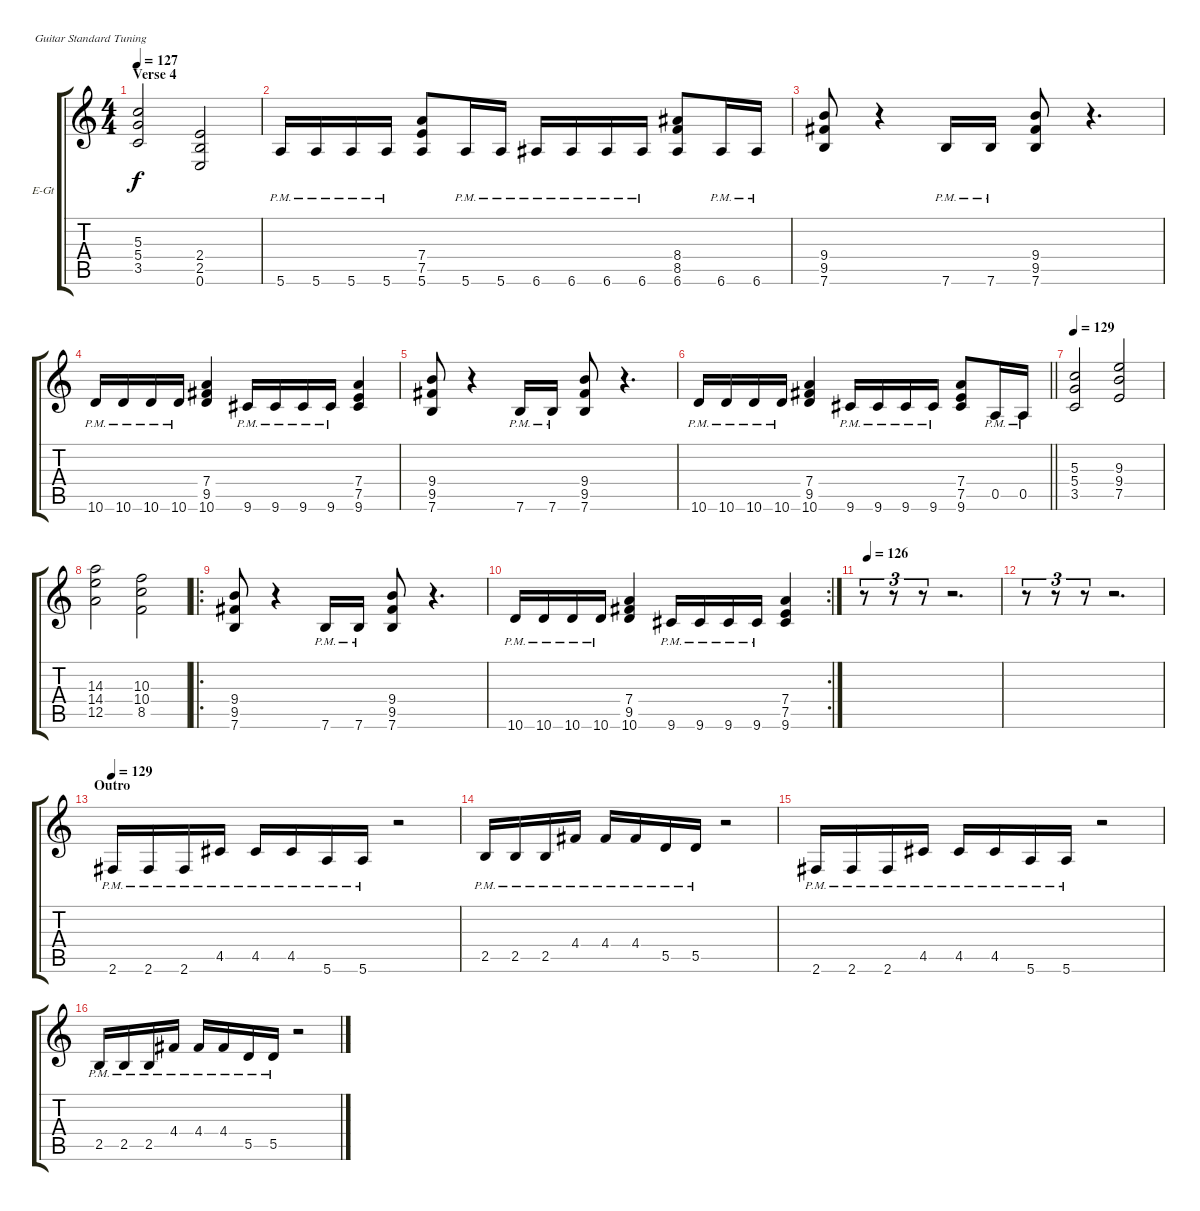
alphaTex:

\bracketExtendMode groupsimilarinstruments
\firstSystemTrackNameOrientation horizontal
\otherSystemsTrackNameOrientation horizontal
\track ("Jason Gobel" "E-Gt") {instrument distortionguitar}
\staff {score tabs}
\tuning (E4 B3 G3 D3 A2 E2)
\ts (4 4)
\section ("" "Verse 4")
\tempo 127
\clef g2
\ks c
(5.3 5.4 3.5).2{dy f} (2.4 2.5 0.6).2 |
5.6{pm}.16 5.6{pm}.16 5.6{pm}.16 5.6{pm}.16 (7.4 7.5 5.6).8 5.6{pm}.16 5.6{pm}.16 6.6{pm}.16 6.6{pm}.16 6.6{pm}.16 6.6{pm}.16 (8.4 8.5 6.6).8 6.6{pm}.16 6.6{pm}.16 |
(9.4 9.5 7.6).8 r.4 7.6{pm}.16 7.6{pm}.16 (9.4 9.5 7.6).8 r.4{d} |
10.6{pm}.16 10.6{pm}.16 10.6{pm}.16 10.6{pm}.16 (7.4 9.5 10.6).4 9.6{pm}.16 9.6{pm}.16 9.6{pm}.16 9.6{pm}.16 (7.4 7.5 9.6).4 |
(9.4 9.5 7.6).8 r.4 7.6{pm}.16 7.6{pm}.16 (9.4 9.5 7.6).8 r.4{d} |
\barLineRight lightlight
10.6{pm}.16 10.6{pm}.16 10.6{pm}.16 10.6{pm}.16 (7.4 9.5 10.6).4 9.6{pm}.16 9.6{pm}.16 9.6{pm}.16 9.6{pm}.16 (7.4 7.5 9.6).8 0.5{pm}.16 0.5{pm}.16 |
\tempo 129
(5.3 5.4 3.5).2 (9.4 7.5 9.3).2 |
(14.3 14.4 12.5).2 (10.4 8.5 10.3).2 |
\ro
(9.4 9.5 7.6).8 r.4 7.6{pm}.16 7.6{pm}.16 (9.4 9.5 7.6).8 r.4{d} |
\rc 2
10.6{pm}.16 10.6{pm}.16 10.6{pm}.16 10.6{pm}.16 (7.4 9.5 10.6).4 9.6{pm}.16 9.6{pm}.16 9.6{pm}.16 9.6{pm}.16 (7.4 7.5 9.6).4 |
\tempo (126 0.03125)
r.8{tu (3 2)} r.8{tu (3 2)} r.8{tu (3 2)} r.2{d} |
r.8{tu (3 2)} r.8{tu (3 2)} r.8{tu (3 2)} r.2{d} |
\section ("" "Outro")
\tempo 129
2.6{pm}.16 2.6{pm}.16 2.6{pm}.16 4.5{pm}.16 4.5{pm}.16 4.5{pm}.16 5.6{pm}.16 5.6{pm}.16 r.2 |
2.5{pm}.16 2.5{pm}.16 2.5{pm}.16 4.4{pm}.16 4.4{pm}.16 4.4{pm}.16 5.5{pm}.16 5.5{pm}.16 r.2 |
2.6{pm}.16 2.6{pm}.16 2.6{pm}.16 4.5{pm}.16 4.5{pm}.16 4.5{pm}.16 5.6{pm}.16 5.6{pm}.16 r.2 |
2.5{pm}.16 2.5{pm}.16 2.5{pm}.16 4.4{pm}.16 4.4{pm}.16 4.4{pm}.16 5.5{pm}.16 5.5{pm}.16 r.2
